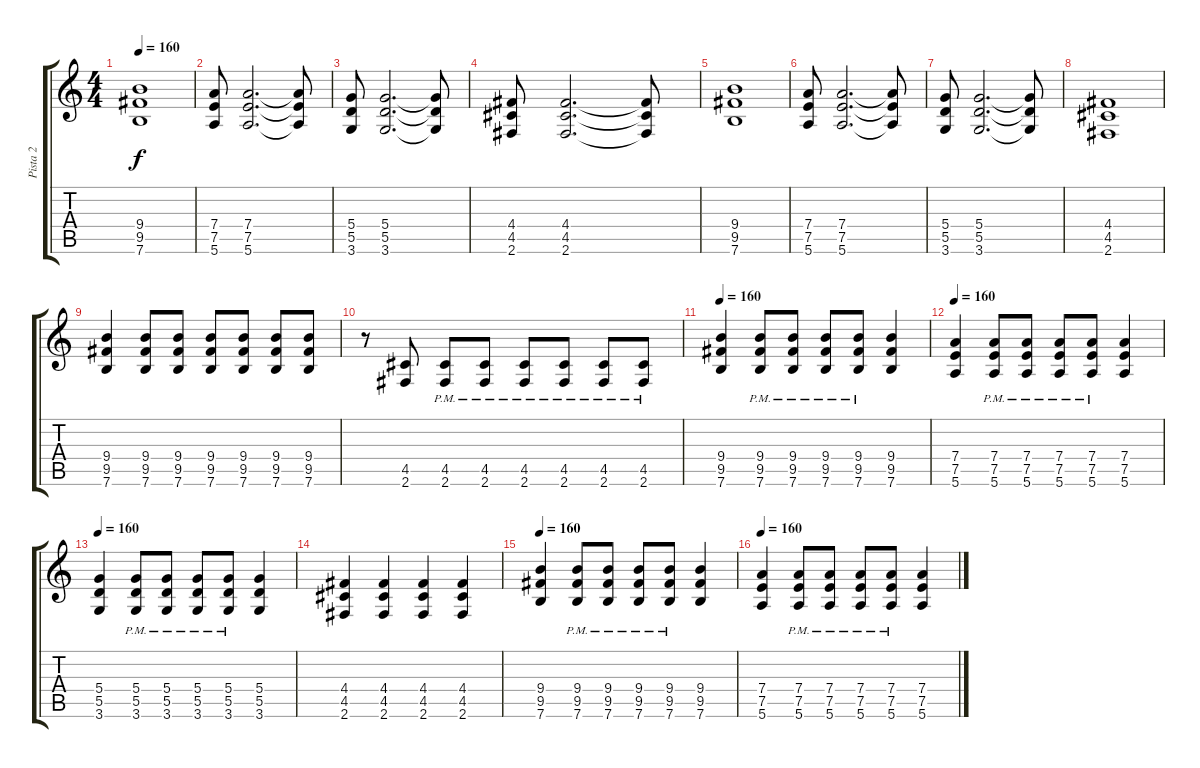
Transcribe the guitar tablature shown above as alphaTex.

\track ("Pista 2" "Pista 2") {instrument distortionguitar}
\staff {score tabs}
\tuning (E4 B3 G3 D3 A2 E2) {hide}
\ts (4 4)
\tempo 160
\clef g2
\ks c
(9.4 9.5 7.6).1{dy f} |
(7.4 7.5 5.6).8 (7.4 7.5 5.6).2{d} (7.4{t} 7.5{t} 5.6{t}).8 |
(5.4 5.5 3.6).8 (5.4 5.5 3.6).2{d} (5.4{t} 5.5{t} 3.6{t}).8 |
(4.4 4.5 2.6).8 (4.4 4.5 2.6).2{d} (4.4{t} 4.5{t} 2.6{t}).8 |
(9.4 9.5 7.6).1 |
(7.4 7.5 5.6).8 (7.4 7.5 5.6).2{d} (7.4{t} 7.5{t} 5.6{t}).8 |
(5.4 5.5 3.6).8 (5.4 5.5 3.6).2{d} (5.4{t} 5.5{t} 3.6{t}).8 |
(4.4 4.5 2.6).1 |
(9.4 9.5 7.6).4 (9.4 9.5 7.6).8 (9.4 9.5 7.6).8 (9.4 9.5 7.6).8 (9.4 9.5 7.6).8 (9.4 9.5 7.6).8 (9.4 9.5 7.6).8 |
r.8 (4.5 2.6).8 (4.5{pm} 2.6{pm}).8 (4.5{pm} 2.6{pm}).8 (4.5{pm} 2.6{pm}).8 (4.5{pm} 2.6{pm}).8 (4.5{pm} 2.6{pm}).8 (4.5{pm} 2.6{pm}).8 |
\tempo 160
(9.4 9.5 7.6).4 (9.4{pm} 9.5{pm} 7.6{pm}).8 (9.4{pm} 9.5{pm} 7.6{pm}).8 (9.4{pm} 9.5{pm} 7.6{pm}).8 (9.4{pm} 9.5{pm} 7.6{pm}).8 (9.4 9.5 7.6).4 |
\tempo 160
(7.4 7.5 5.6).4 (7.4{pm} 7.5{pm} 5.6{pm}).8 (7.4{pm} 7.5{pm} 5.6{pm}).8 (7.4{pm} 7.5{pm} 5.6{pm}).8 (7.4{pm} 7.5{pm} 5.6{pm}).8 (7.4 7.5 5.6).4 |
\tempo 160
(5.4 5.5 3.6).4 (5.4{pm} 5.5{pm} 3.6{pm}).8 (5.4{pm} 5.5{pm} 3.6{pm}).8 (5.4{pm} 5.5{pm} 3.6{pm}).8 (5.4{pm} 5.5{pm} 3.6{pm}).8 (5.4 5.5 3.6).4 |
(4.4 4.5 2.6).4 (4.4 4.5 2.6).4 (4.4 4.5 2.6).4 (4.4 4.5 2.6).4 |
\tempo 160
(9.4 9.5 7.6).4 (9.4{pm} 9.5{pm} 7.6{pm}).8 (9.4{pm} 9.5{pm} 7.6{pm}).8 (9.4{pm} 9.5{pm} 7.6{pm}).8 (9.4{pm} 9.5{pm} 7.6{pm}).8 (9.4 9.5 7.6).4 |
\tempo 160
(7.4 7.5 5.6).4 (7.4{pm} 7.5{pm} 5.6{pm}).8 (7.4{pm} 7.5{pm} 5.6{pm}).8 (7.4{pm} 7.5{pm} 5.6{pm}).8 (7.4{pm} 7.5{pm} 5.6{pm}).8 (7.4 7.5 5.6).4
